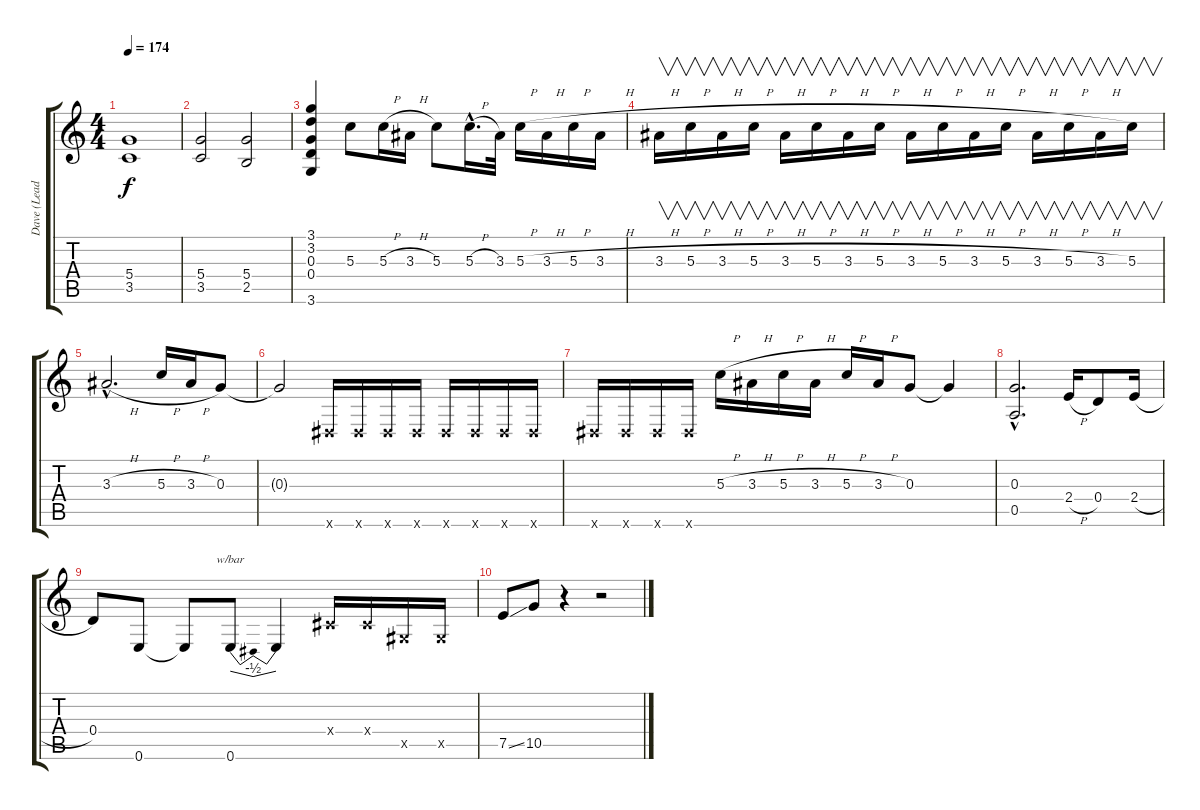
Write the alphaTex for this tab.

\track ("Dave (Lead Guitar)" "Dave (Lead") {instrument distortionguitar}
\staff {score tabs}
\tuning (E4 B3 G3 D3 A2 E2) {hide}
\ts (4 4)
\tempo 174
\clef g2
\ks c
(5.4 3.5).1{dy f} |
(5.4 3.5).2 (5.4 2.5).2 |
(3.1 3.2 0.3 0.4 3.6).4 5.3.8 5.3{h}.16 3.3{h}.16 5.3.8 5.3{h hac}.16{d} 3.3.32 5.3{h}.16 3.3{h}.16 5.3{h}.16 3.3{h}.16 |
3.3{h}.16{v} 5.3{h}.16{v} 3.3{h}.16{v} 5.3{h}.16{v} 3.3{h}.16{v} 5.3{h}.16{v} 3.3{h}.16{v} 5.3{h}.16{v} 3.3{h}.16{v} 5.3{h}.16{v} 3.3{h}.16{v} 5.3{h}.16{v} 3.3{h}.16{v} 5.3{h}.16{v} 3.3{h}.16{v} 5.3.16{v} |
3.3{h hac}.2{d} 5.3{h}.16 3.3{h}.16 0.3.8 |
0.3{t}.2 -1.6{x}.16 -1.6{x}.16 -1.6{x}.16 -1.6{x}.16 -1.6{x}.16 -1.6{x}.16 -1.6{x}.16 -1.6{x}.16 |
-1.6{x}.16 -1.6{x}.16 -1.6{x}.16 -1.6{x}.16 5.3{h}.16 3.3{h}.16 5.3{h}.16 3.3{h}.16 5.3{h}.16 3.3{h}.16 0.3.8 0.3{t}.4 |
(0.3{hac} 0.5{hac}).2{d} 2.4{h}.16 0.4.8 2.4{h}.16 |
0.4.8 0.6.8 0.6{t}.8 0.6.8{tbe (dip default 0 0 30 -2 60 0)} 0.6{t}.4 -1.4{x}.16 -1.4{x}.16 -1.5{x}.16 -1.5{x}.16 |
7.5{ss}.8 10.5.8 r.4 r.2
